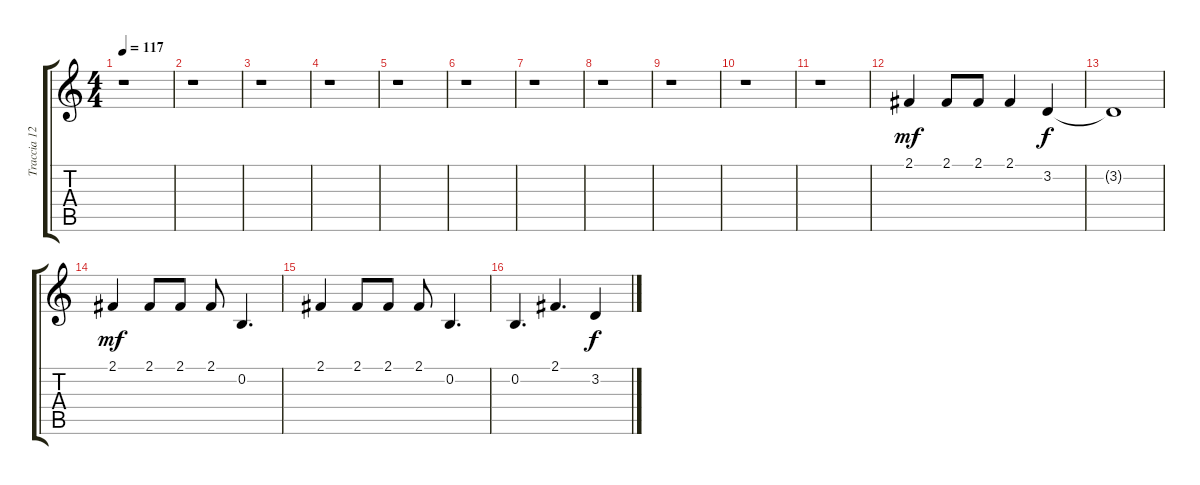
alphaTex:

\track ("Traccia 12" "Traccia 12") {instrument lead2sawtooth}
\staff {score tabs}
\tuning (E4 B3 G3 D3 A2 E2) {hide}
\ts (4 4)
\tempo 117
\clef g2
\ks c
r.1{dy f} |
r.1 |
r.1 |
r.1 |
r.1 |
r.1 |
r.1 |
r.1 |
r.1 |
r.1 |
r.1 |
2.1.4{dy mf volume 10 balance 8 instrument distortionguitar} 2.1.8 2.1.8 2.1.4 3.2.4{dy f} |
3.2{t}.1 |
2.1.4{dy mf} 2.1.8 2.1.8 2.1.8 0.2.4{d} |
2.1.4 2.1.8 2.1.8 2.1.8 0.2.4{d} |
0.2.4{d} 2.1.4{d} 3.2.4{dy f}
